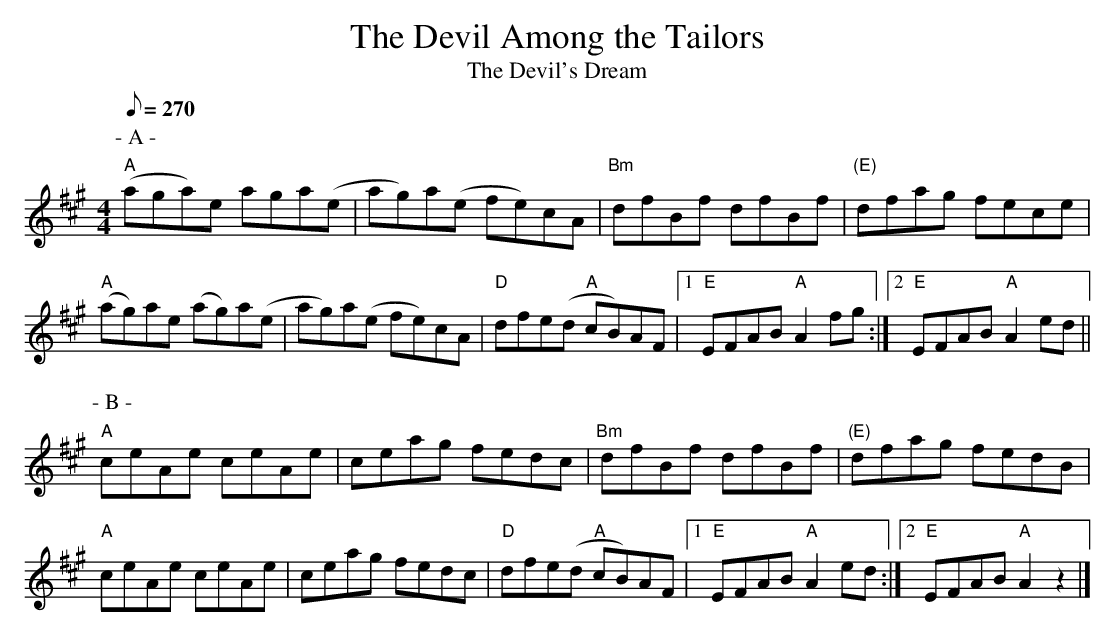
X:1
T:The Devil Among the Tailors
T:The Devil's Dream
M:4/4
Q:270
L:1/8
K:A
P:- A -
"A" (aga)e aga(e | ag)a(e fe)cA | "Bm" dfBf dfBf | "(E)" dfag fece |
"A" (ag)ae (ag)a(e | ag)a(e fe)cA | "D" dfe(d "A"cB)AF |[1 "E" EFAB "A" A2 fg :| [2 "E" EFAB "A" A2 ed ||
P:- B -
"A" ceAe ceAe | ceag fedc | "Bm" dfBf dfBf | "(E)" dfag fedB |
"A" ceAe ceAe | ceag fedc | "D" dfe(d "A" cB)AF | [1 "E" EFAB "A" A2 ed :| [2 "E" EFAB "A" A2 z2 |]
